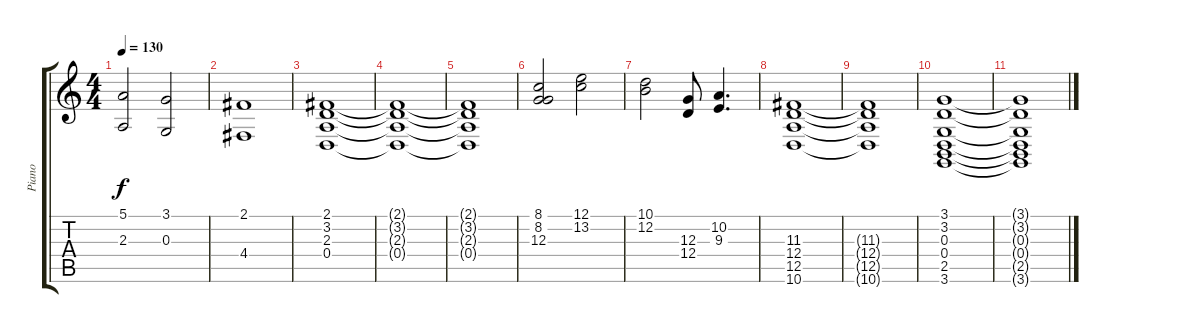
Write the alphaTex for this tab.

\track ("Piano" "Piano") {instrument acousticgrandpiano}
\staff {score tabs}
\tuning (E4 B3 G3 D3 A2 E2) {hide}
\ts (4 4)
\tempo 130
\clef g2
\ks c
(5.1 2.3).2{dy f} (3.1 0.3).2 |
(2.1 4.4).1 |
(2.1 3.2 2.3 0.4).1 |
(2.1{t} 3.2{t} 2.3{t} 0.4{t}).1 |
(2.1{t} 3.2{t} 2.3{t} 0.4{t}).1 |
(8.1 8.2 12.3).2 (12.1 13.2).2 |
(10.1 12.2).2 (12.3 12.4).8 (10.2 9.3).4{d} |
(11.3 12.4 12.5 10.6).1 |
(11.3{t} 12.4{t} 12.5{t} 10.6{t}).1 |
(3.1 3.2 0.3 0.4 2.5 3.6).1 |
(3.1{t} 3.2{t} 0.3{t} 0.4{t} 2.5{t} 3.6{t}).1
